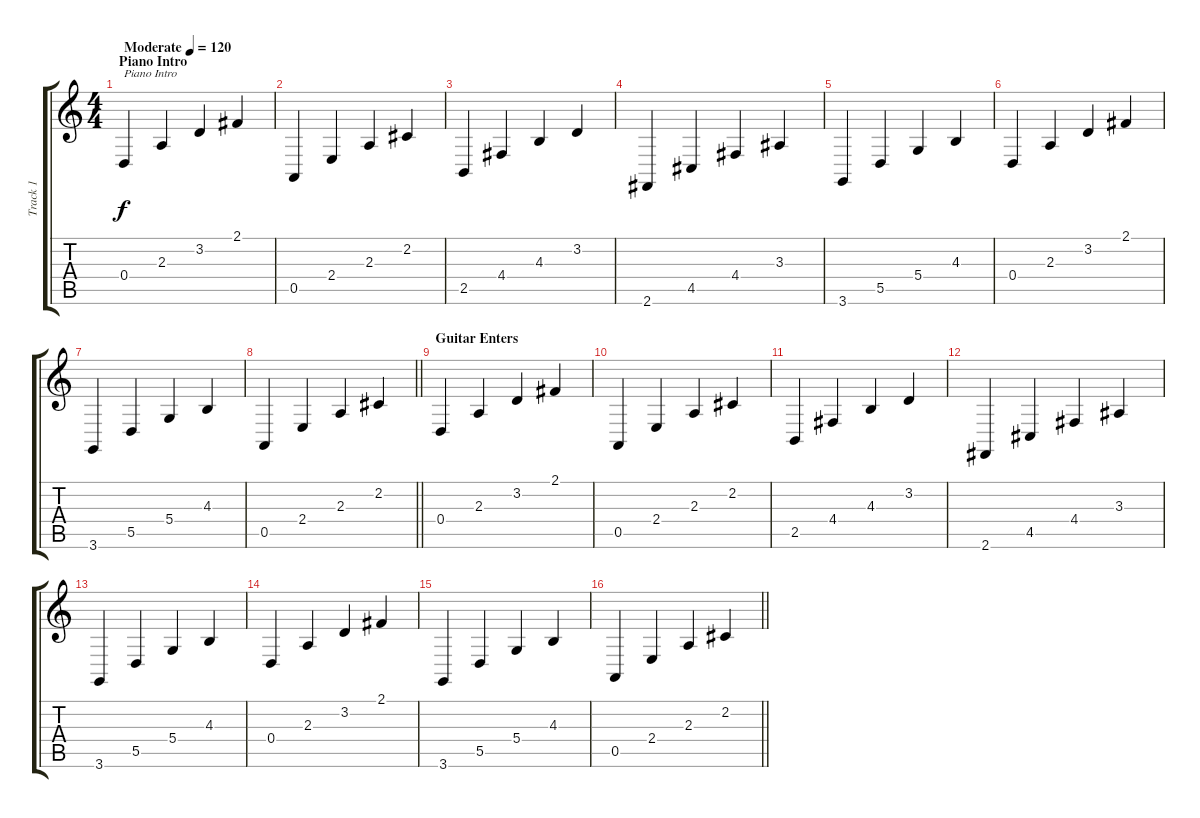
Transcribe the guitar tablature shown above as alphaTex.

\track ("Track 1" "Track 1") {instrument harpsichord}
\staff {score tabs}
\tuning (E4 B3 G3 D3 A2 E2) {hide}
\ts (4 4)
\section ("" "Piano Intro")
\tempo (120 "Moderate")
\clef g2
\ks c
0.4.4{txt "Piano Intro" dy f instrument harpsichord} 2.3.4 3.2.4 2.1.4 |
0.5.4 2.4.4 2.3.4 2.2.4 |
2.5.4 4.4.4 4.3.4 3.2.4 |
2.6.4 4.5.4 4.4.4 3.3.4 |
3.6.4 5.5.4 5.4.4 4.3.4 |
0.4.4 2.3.4 3.2.4 2.1.4 |
3.6.4 5.5.4 5.4.4 4.3.4 |
\barLineRight lightlight
0.5.4 2.4.4 2.3.4 2.2.4 |
\section ("" "Guitar Enters")
0.4.4 2.3.4 3.2.4 2.1.4 |
0.5.4 2.4.4 2.3.4 2.2.4 |
2.5.4 4.4.4 4.3.4 3.2.4 |
2.6.4 4.5.4 4.4.4 3.3.4 |
3.6.4 5.5.4 5.4.4 4.3.4 |
0.4.4 2.3.4 3.2.4 2.1.4 |
3.6.4 5.5.4 5.4.4 4.3.4 |
\barLineRight lightlight
0.5.4 2.4.4 2.3.4 2.2.4
